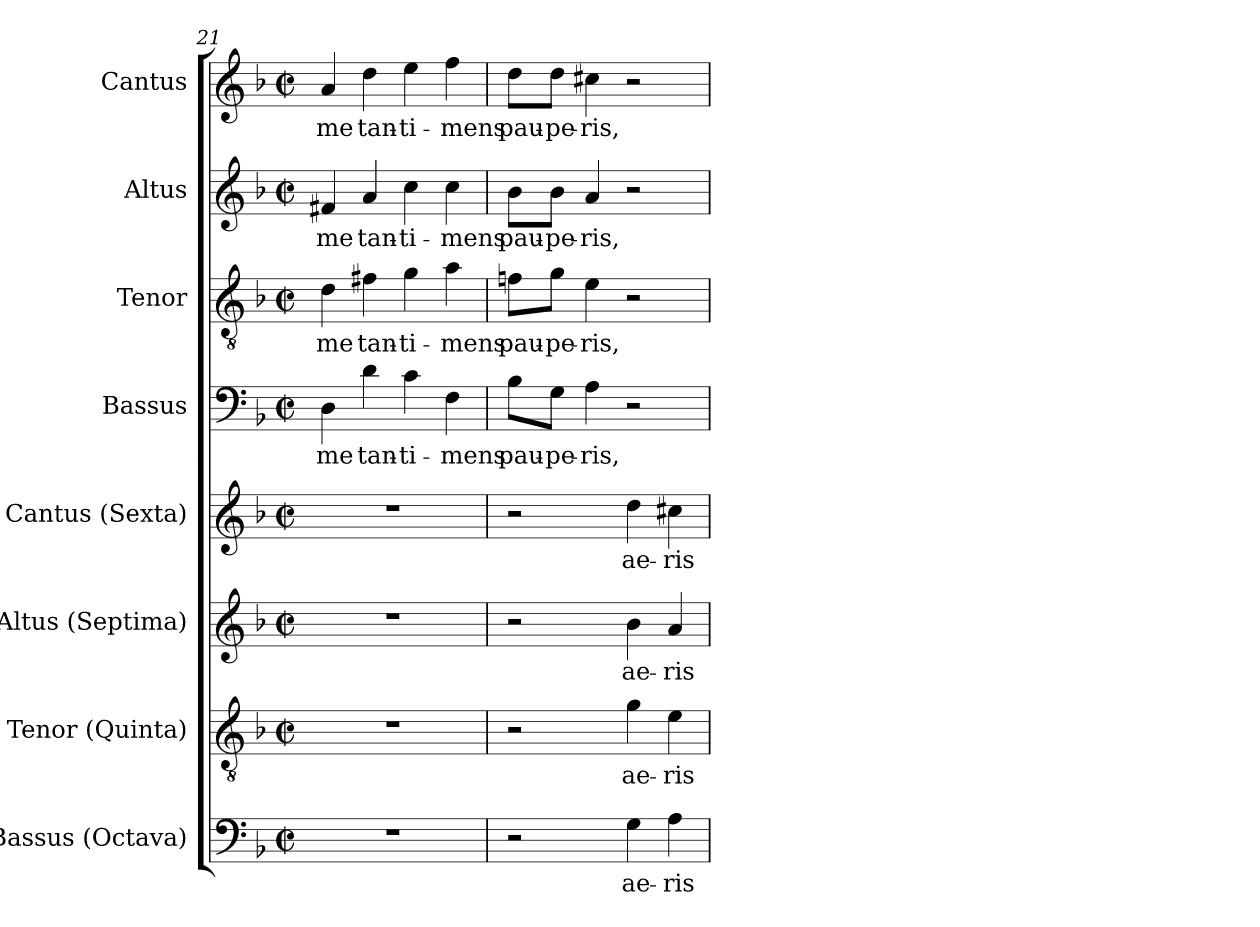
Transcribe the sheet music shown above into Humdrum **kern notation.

**kern	**text	**kern	**text	**kern	**text	**kern	**text	**kern	**text	**kern	**text	**kern	**text	**kern	**text
*part8	*part8	*part7	*part7	*part6	*part6	*part5	*part5	*part4	*part4	*part3	*part3	*part2	*part2	*part1	*part1
*staff8	*staff8	*staff7	*staff7	*staff6	*staff6	*staff5	*staff5	*staff4	*staff4	*staff3	*staff3	*staff2	*staff2	*staff1	*staff1
*I"Bassus (Octava)	*	*I"Tenor (Quinta)	*	*I"Altus (Septima)	*	*I"Cantus (Sexta)	*	*I"Bassus	*	*I"Tenor	*	*I"Altus	*	*I"Cantus	*
*I'B.	*	*I'T.	*	*I'A.	*	*I'S.	*	*I'B.	*	*I'T.	*	*I'A.	*	*I'S.	*
*clefF4	*	*clefGv2	*	*clefG2	*	*clefG2	*	*clefF4	*	*clefGv2	*	*clefG2	*	*clefG2	*
*	*	*ITrd7c12	*	*	*	*	*	*	*	*ITrd7c12	*	*	*	*	*
*k[b-]	*	*k[b-]	*	*k[b-]	*	*k[b-]	*	*k[b-]	*	*k[b-]	*	*k[b-]	*	*k[b-]	*
*F:	*	*F:	*	*F:	*	*F:	*	*F:	*	*F:	*	*F:	*	*F:	*
*M2/2	*	*M2/2	*	*M2/2	*	*M2/2	*	*M2/2	*	*M2/2	*	*M2/2	*	*M2/2	*
*met(c|)	*	*met(c|)	*	*met(c|)	*	*met(c|)	*	*met(c|)	*	*met(c|)	*	*met(c|)	*	*met(c|)	*
=21	=21	=21	=21	=21	=21	=21	=21	=21	=21	=21	=21	=21	=21	=21	=21
!	!	!	!	!	!	!	!	!	!LO:LY:b:color=#000000	!	!	!	!	!	!
!	!	!	!	!	!	!	!	!	!	!	!LO:LY:b:color=#000000	!	!	!	!
!	!	!	!	!	!	!	!	!	!	!	!	!	!LO:LY:b:color=#000000	!	!
!	!	!	!	!	!	!	!	!	!	!	!	!	!	!	!LO:LY:b:color=#000000
1r	.	1r	.	1r	.	1r	.	4Di\	-me	4Di\	-me	4f#Xi/	-me	4ai/	-me
!	!	!	!	!	!	!	!	!	!LO:LY:b:color=#000000	!	!	!	!	!	!
!	!	!	!	!	!	!	!	!	!	!	!LO:LY:b:color=#000000	!	!	!	!
!	!	!	!	!	!	!	!	!	!	!	!	!	!LO:LY:b:color=#000000	!	!
!	!	!	!	!	!	!	!	!	!	!	!	!	!	!	!LO:LY:b:color=#000000
.	.	.	.	.	.	.	.	4di\	tan-	4F#Xi\	tan-	4ai/	tan-	4ddi\	tan-
!	!	!	!	!	!	!	!	!	!LO:LY:b:color=#000000	!	!	!	!	!	!
!	!	!	!	!	!	!	!	!	!	!	!LO:LY:b:color=#000000	!	!	!	!
!	!	!	!	!	!	!	!	!	!	!	!	!	!LO:LY:b:color=#000000	!	!
!	!	!	!	!	!	!	!	!	!	!	!	!	!	!	!LO:LY:b:color=#000000
.	.	.	.	.	.	.	.	4ci\	-ti-	4Gi\	-ti-	4cci\	-ti-	4eei\	-ti-
!	!	!	!	!	!	!	!	!	!LO:LY:b:color=#000000	!	!	!	!	!	!
!	!	!	!	!	!	!	!	!	!	!	!LO:LY:b:color=#000000	!	!	!	!
!	!	!	!	!	!	!	!	!	!	!	!	!	!LO:LY:b:color=#000000	!	!
!	!	!	!	!	!	!	!	!	!	!	!	!	!	!	!LO:LY:b:color=#000000
.	.	.	.	.	.	.	.	4Fi\	-mens	4Ai\	-mens	4cci\	-mens	4ffi\	-mens
=22	=22	=22	=22	=22	=22	=22	=22	=22	=22	=22	=22	=22	=22	=22	=22
!	!	!	!	!	!	!	!	!	!LO:LY:b:color=#000000	!	!	!	!	!	!
!	!	!	!	!	!	!	!	!	!	!	!LO:LY:b:color=#000000	!	!	!	!
!	!	!	!	!	!	!	!	!	!	!	!	!	!LO:LY:b:color=#000000	!	!
!	!	!	!	!	!	!	!	!	!	!	!	!	!	!	!LO:LY:b:color=#000000
2r	.	2r	.	2r	.	2r	.	8B-i\L	pau-	8Fni\L	pau-	8b-i\L	pau-	8ddi\L	pau-
!	!	!	!	!	!	!	!	!	!LO:LY:b:color=#000000	!	!	!	!	!	!
!	!	!	!	!	!	!	!	!	!	!	!LO:LY:b:color=#000000	!	!	!	!
!	!	!	!	!	!	!	!	!	!	!	!	!	!LO:LY:b:color=#000000	!	!
!	!	!	!	!	!	!	!	!	!	!	!	!	!	!	!LO:LY:b:color=#000000
.	.	.	.	.	.	.	.	8Gi\J	-pe-	8Gi\J	-pe-	8b-i\J	-pe-	8ddi\J	-pe-
!	!	!	!	!	!	!	!	!	!LO:LY:b:color=#000000	!	!	!	!	!	!
!	!	!	!	!	!	!	!	!	!	!	!LO:LY:b:color=#000000	!	!	!	!
!	!	!	!	!	!	!	!	!	!	!	!	!	!LO:LY:b:color=#000000	!	!
!	!	!	!	!	!	!	!	!	!	!	!	!	!	!	!LO:LY:b:color=#000000
.	.	.	.	.	.	.	.	4Ai\	-ris,	4Ei\	-ris,	4ai/	-ris,	4cc#Xi\	-ris,
!	!LO:LY:b:color=#000000	!	!	!	!	!	!	!	!	!	!	!	!	!	!
!	!	!	!LO:LY:b:color=#000000	!	!	!	!	!	!	!	!	!	!	!	!
!	!	!	!	!	!LO:LY:b:color=#000000	!	!	!	!	!	!	!	!	!	!
!	!	!	!	!	!	!	!LO:LY:b:color=#000000	!	!	!	!	!	!	!	!
4Gi\	ae-	4Gi\	ae-	4b-i\	ae-	4ddi\	ae-	2r	.	2r	.	2r	.	2r	.
!	!LO:LY:b:color=#000000	!	!	!	!	!	!	!	!	!	!	!	!	!	!
!	!	!	!LO:LY:b:color=#000000	!	!	!	!	!	!	!	!	!	!	!	!
!	!	!	!	!	!LO:LY:b:color=#000000	!	!	!	!	!	!	!	!	!	!
!	!	!	!	!	!	!	!LO:LY:b:color=#000000	!	!	!	!	!	!	!	!
4Ai\	-ris	4Ei\	-ris	4ai/	-ris	4cc#Xi\	-ris	.	.	.	.	.	.	.	.
=	=	=	=	=	=	=	=	=	=	=	=	=	=	=	=
*-	*-	*-	*-	*-	*-	*-	*-	*-	*-	*-	*-	*-	*-	*-	*-
